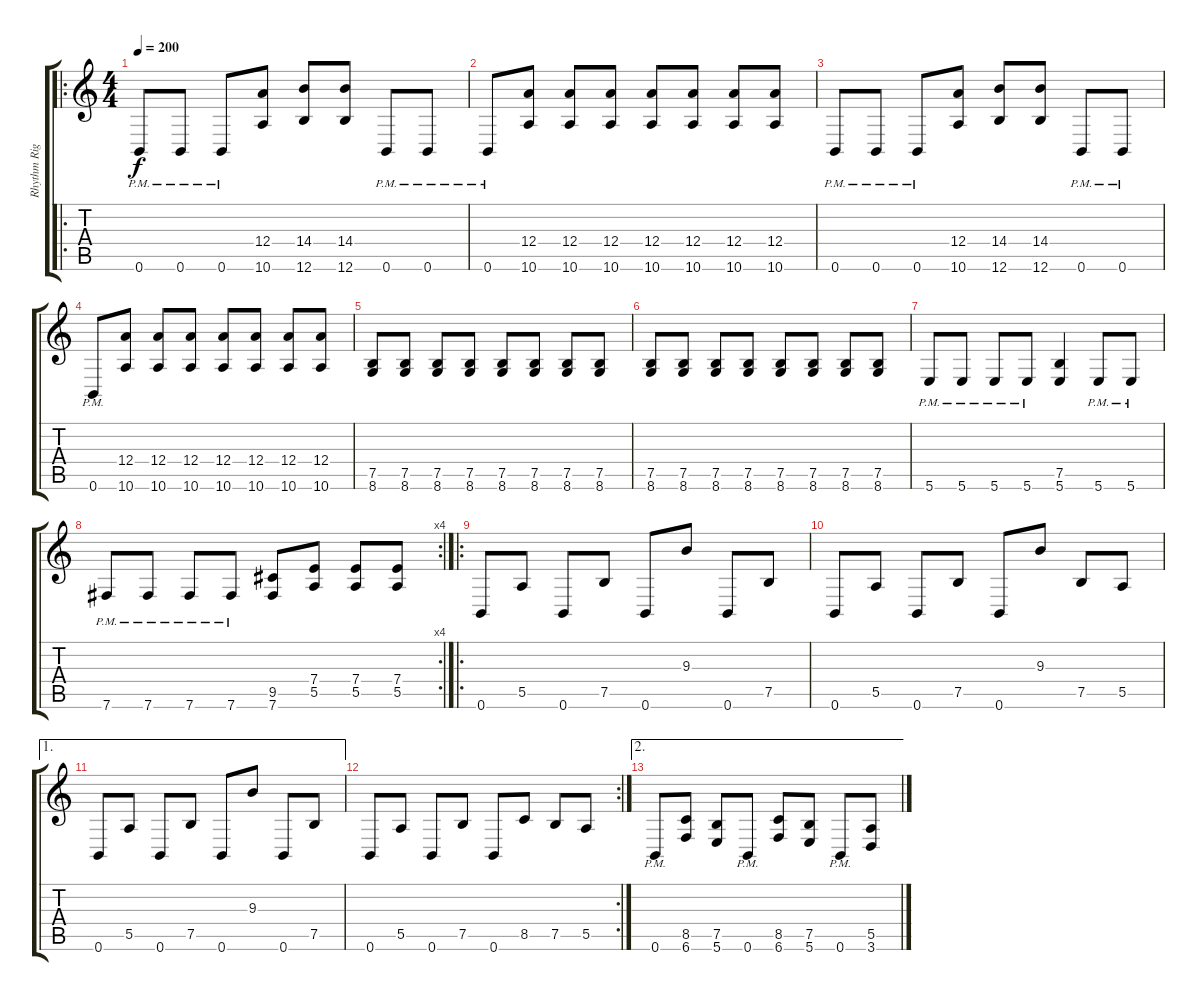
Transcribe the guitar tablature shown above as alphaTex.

\track ("Rhythm Right" "Rhythm Rig") {instrument overdrivenguitar}
\staff {score tabs}
\tuning (B3 Gb3 D3 A2 E2 B1) {hide}
\ro
\ts (4 4)
\tempo 200
\clef g2
\ks c
0.6{pm}.8{dy f} 0.6{pm}.8 0.6{pm}.8 (12.4 10.6).8 (14.4 12.6).8 (14.4 12.6).8 0.6{pm}.8 0.6{pm}.8 |
0.6{pm}.8 (12.4 10.6).8 (12.4 10.6).8 (12.4 10.6).8 (12.4 10.6).8 (12.4 10.6).8 (12.4 10.6).8 (12.4 10.6).8 |
0.6{pm}.8 0.6{pm}.8 0.6{pm}.8 (12.4 10.6).8 (14.4 12.6).8 (14.4 12.6).8 0.6{pm}.8 0.6{pm}.8 |
0.6{pm}.8 (12.4 10.6).8 (12.4 10.6).8 (12.4 10.6).8 (12.4 10.6).8 (12.4 10.6).8 (12.4 10.6).8 (12.4 10.6).8 |
(7.5 8.6).8 (7.5 8.6).8 (7.5 8.6).8 (7.5 8.6).8 (7.5 8.6).8 (7.5 8.6).8 (7.5 8.6).8 (7.5 8.6).8 |
(7.5 8.6).8 (7.5 8.6).8 (7.5 8.6).8 (7.5 8.6).8 (7.5 8.6).8 (7.5 8.6).8 (7.5 8.6).8 (7.5 8.6).8 |
5.6{pm}.8 5.6{pm}.8 5.6{pm}.8 5.6{pm}.8 (7.5 5.6).4 5.6{pm}.8 5.6{pm}.8 |
\rc 4
7.6{pm}.8 7.6{pm}.8 7.6{pm}.8 7.6{pm}.8 (9.5 7.6).8 (7.4 5.5).8 (7.4 5.5).8 (7.4 5.5).8 |
\ro
0.6.8 5.5.8 0.6.8 7.5.8 0.6.8 9.3.8 0.6.8 7.5.8 |
0.6.8 5.5.8 0.6.8 7.5.8 0.6.8 9.3.8 7.5.8 5.5.8 |
\ae 1
0.6.8 5.5.8 0.6.8 7.5.8 0.6.8 9.3.8 0.6.8 7.5.8 |
\rc 2
0.6.8 5.5.8 0.6.8 7.5.8 0.6.8 8.5.8 7.5.8 5.5.8 |
\ae 2
0.6{pm}.8 (8.5 6.6).8 (7.5 5.6).8 0.6{pm}.8 (8.5 6.6).8 (7.5 5.6).8 0.6{pm}.8 (5.5 3.6).8
